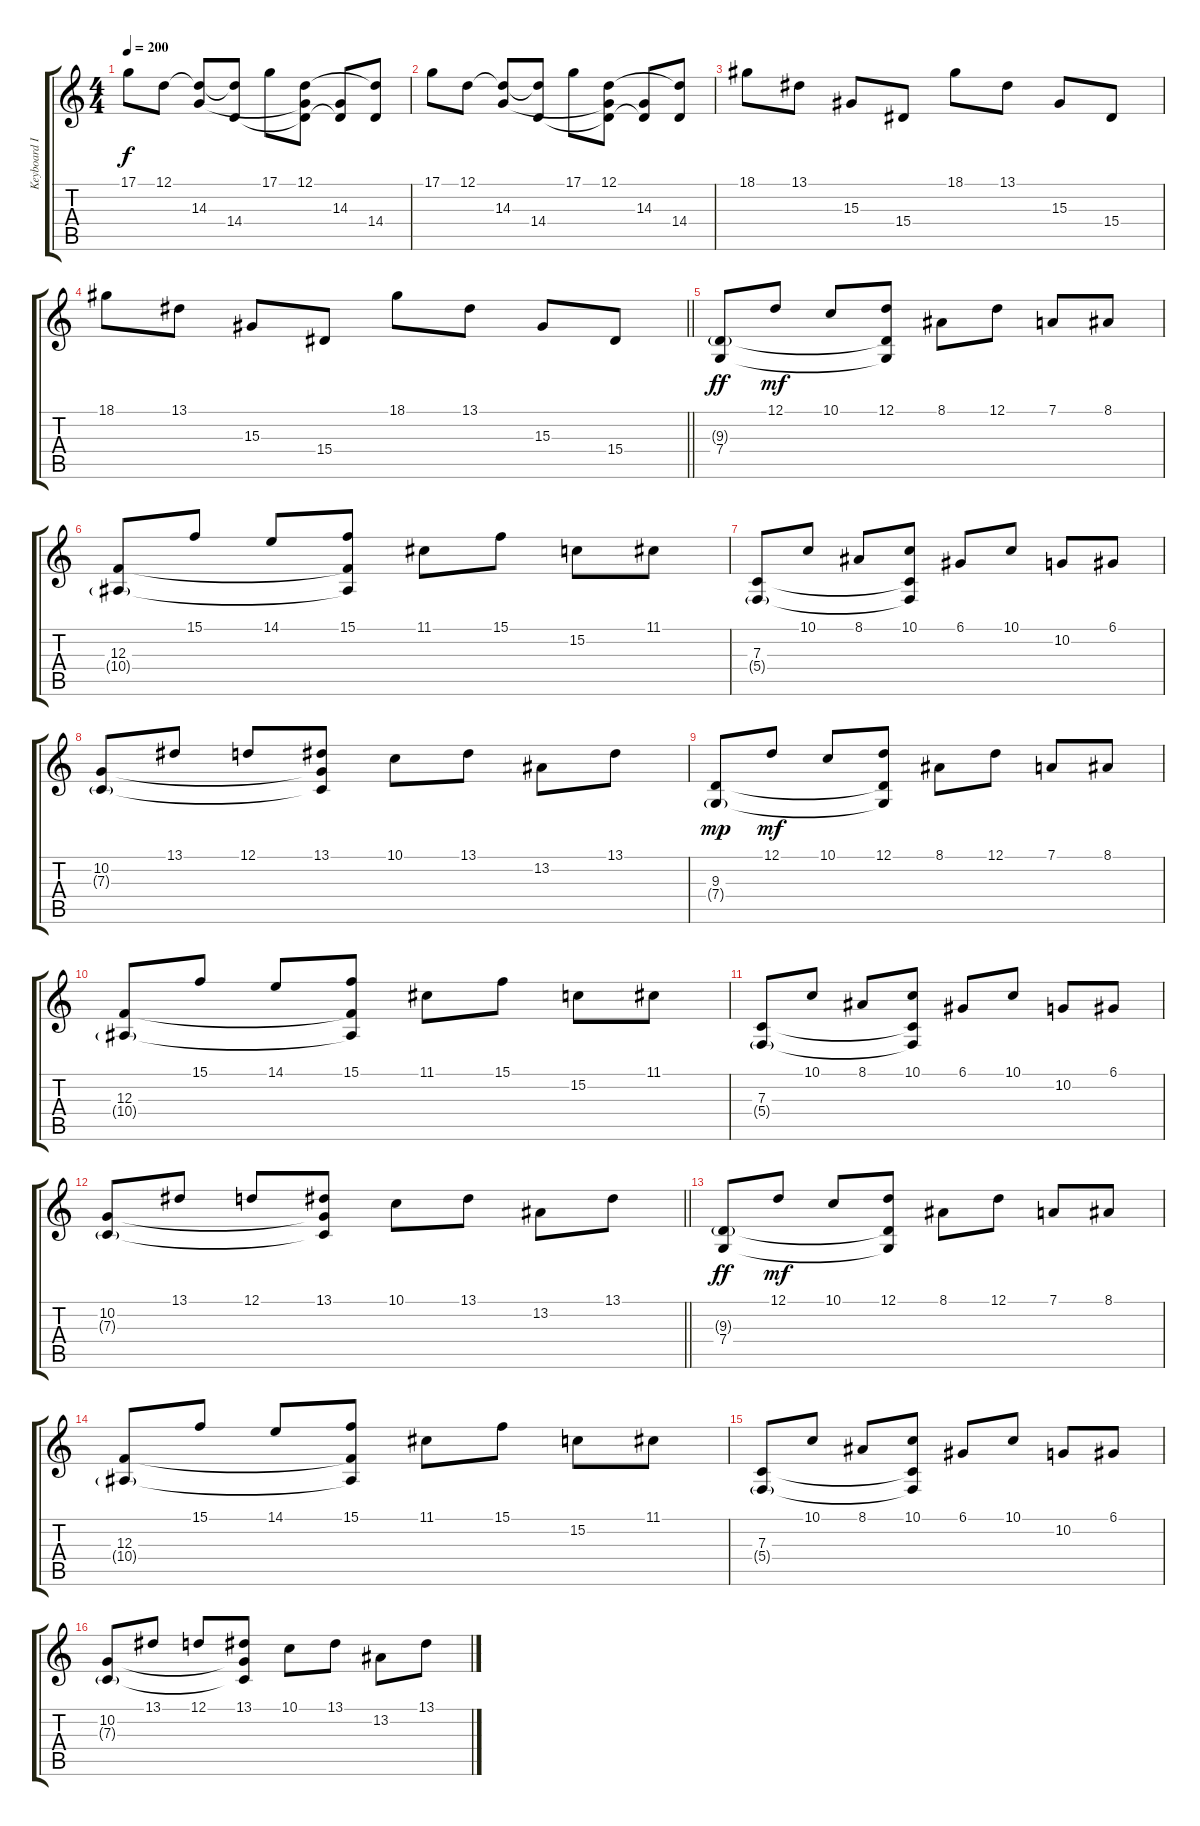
\track ("Keyboard I" "Keyboard I") {instrument pad1newage}
\staff {score tabs}
\tuning (D4 A3 F3 C3 G2 D2) {hide}
\ts (4 4)
\tempo 200
\clef g2
\ks c
17.1.8{dy f} 12.1.8 (12.1{t} 14.3).8 (12.1{t} 14.4).8 17.1.8 (12.1 14.3{t} 14.4{t}).8 (14.3 14.4{t}).8 (12.1{t} 14.4).8 |
17.1.8 12.1.8 (12.1{t} 14.3).8 (12.1{t} 14.4).8 17.1.8 (12.1 14.3{t} 14.4{t}).8 (14.3 14.4{t}).8 (12.1{t} 14.4).8 |
18.1.8 13.1.8 15.3.8 15.4.8 18.1.8 13.1.8 15.3.8 15.4.8 |
\barLineRight lightlight
18.1.8 13.1.8 15.3.8 15.4.8 18.1.8 13.1.8 15.3.8 15.4.8 |
(9.3{g} 7.4).8{dy ff} 12.1.8{dy mf} 10.1.8 (12.1 9.3{t} 7.4{t}).8 8.1.8 12.1.8 7.1.8 8.1.8 |
(12.3 10.4{g}).8 15.1.8 14.1.8 (15.1 12.3{t} 10.4{t}).8 11.1.8 15.1.8 15.2.8 11.1.8 |
(7.3 5.4{g}).8 10.1.8 8.1.8 (10.1 7.3{t} 5.4{t}).8 6.1.8 10.1.8 10.2.8 6.1.8 |
(10.2 7.3{g}).8 13.1.8 12.1.8 (13.1 10.2{t} 7.3{t}).8 10.1.8 13.1.8 13.2.8 13.1.8 |
(9.3 7.4{g}).8{dy mp} 12.1.8{dy mf} 10.1.8 (12.1 9.3{t} 7.4{t}).8 8.1.8 12.1.8 7.1.8 8.1.8 |
(12.3 10.4{g}).8 15.1.8 14.1.8 (15.1 12.3{t} 10.4{t}).8 11.1.8 15.1.8 15.2.8 11.1.8 |
(7.3 5.4{g}).8 10.1.8 8.1.8 (10.1 7.3{t} 5.4{t}).8 6.1.8 10.1.8 10.2.8 6.1.8 |
\barLineRight lightlight
(10.2 7.3{g}).8 13.1.8 12.1.8 (13.1 10.2{t} 7.3{t}).8 10.1.8 13.1.8 13.2.8 13.1.8 |
(9.3{g} 7.4).8{dy ff} 12.1.8{dy mf} 10.1.8 (12.1 9.3{t} 7.4{t}).8 8.1.8 12.1.8 7.1.8 8.1.8 |
(12.3 10.4{g}).8 15.1.8 14.1.8 (15.1 12.3{t} 10.4{t}).8 11.1.8 15.1.8 15.2.8 11.1.8 |
(7.3 5.4{g}).8 10.1.8 8.1.8 (10.1 7.3{t} 5.4{t}).8 6.1.8 10.1.8 10.2.8 6.1.8 |
(10.2 7.3{g}).8 13.1.8 12.1.8 (13.1 10.2{t} 7.3{t}).8 10.1.8 13.1.8 13.2.8 13.1.8
